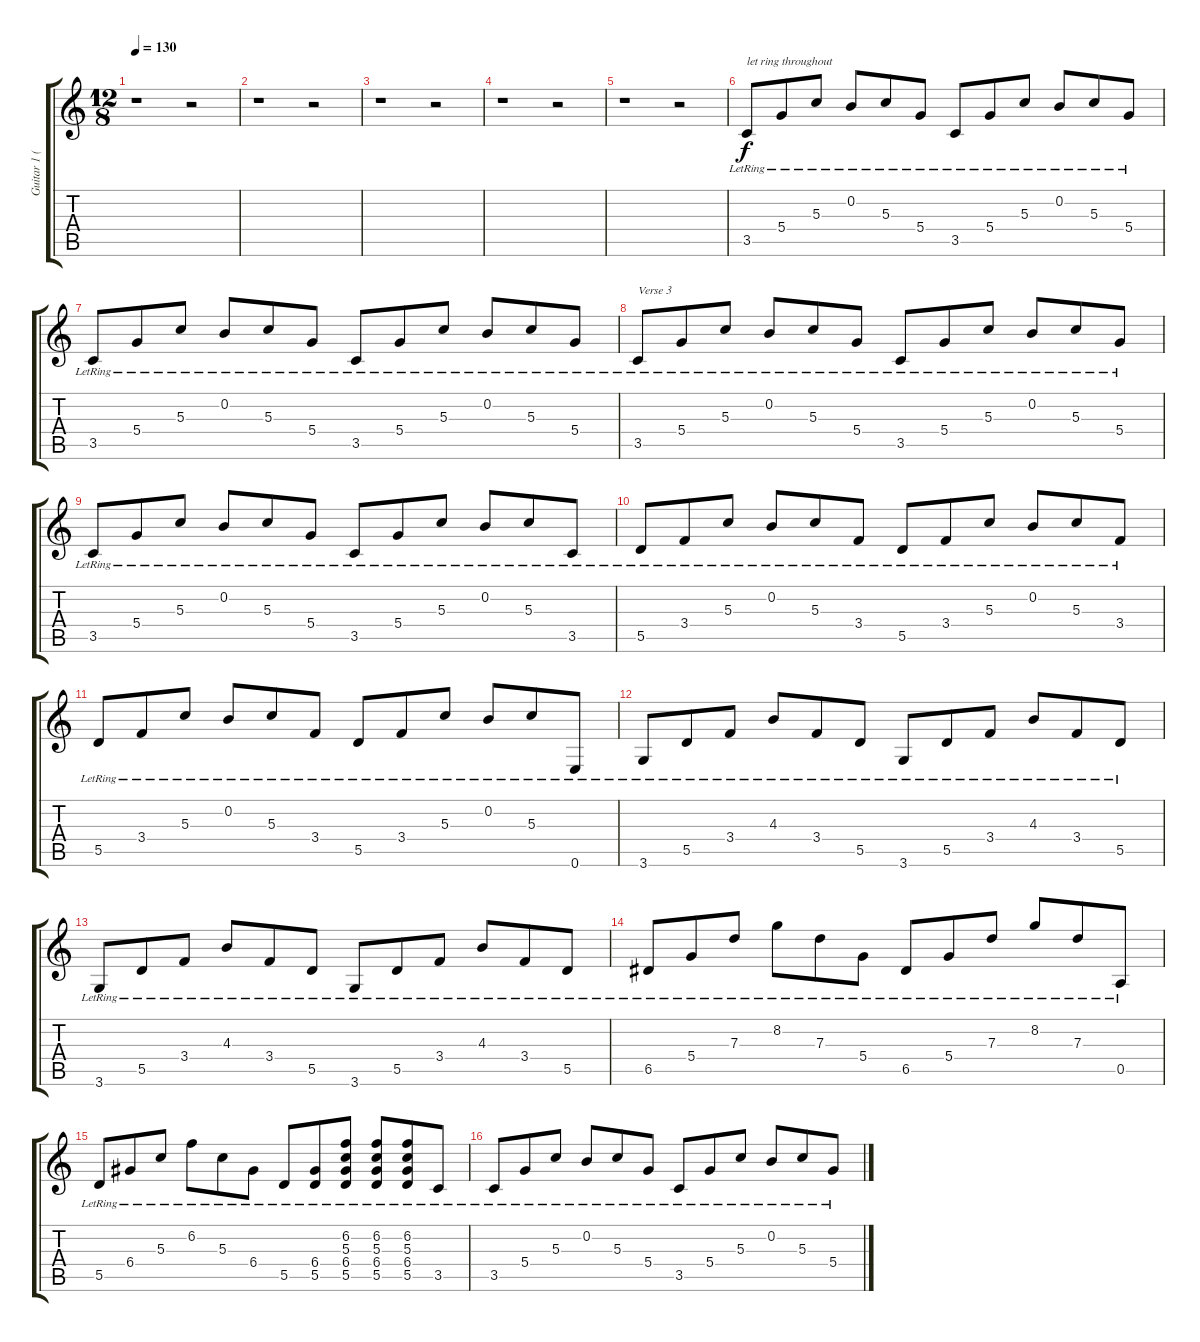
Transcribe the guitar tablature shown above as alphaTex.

\track ("Guitar 1 (Verse)" "Guitar 1 (") {instrument electricguitarclean}
\staff {score tabs}
\tuning (E4 B3 G3 D3 A2 E2) {hide}
\ts (12 8)
\tempo 130
\clef g2
\ks c
r.1{dy f} r.2 |
r.1 r.2 |
r.1 r.2 |
r.1 r.2 |
r.1 r.2 |
3.5{lr}.8{txt "let ring throughout"} 5.4{lr}.8 5.3{lr}.8 0.2{lr}.8 5.3{lr}.8 5.4{lr}.8 3.5{lr}.8 5.4{lr}.8 5.3{lr}.8 0.2{lr}.8 5.3{lr}.8 5.4{lr}.8 |
3.5{lr}.8 5.4{lr}.8 5.3{lr}.8 0.2{lr}.8 5.3{lr}.8 5.4{lr}.8 3.5{lr}.8 5.4{lr}.8 5.3{lr}.8 0.2{lr}.8 5.3{lr}.8 5.4{lr}.8 |
3.5{lr}.8{txt "Verse 3"} 5.4{lr}.8 5.3{lr}.8 0.2{lr}.8 5.3{lr}.8 5.4{lr}.8 3.5{lr}.8 5.4{lr}.8 5.3{lr}.8 0.2{lr}.8 5.3{lr}.8 5.4{lr}.8 |
3.5{lr}.8 5.4{lr}.8 5.3{lr}.8 0.2{lr}.8 5.3{lr}.8 5.4{lr}.8 3.5{lr}.8 5.4{lr}.8 5.3{lr}.8 0.2{lr}.8 5.3{lr}.8 3.5{lr}.8 |
5.5{lr}.8 3.4{lr}.8 5.3{lr}.8 0.2{lr}.8 5.3{lr}.8 3.4{lr}.8 5.5{lr}.8 3.4{lr}.8 5.3{lr}.8 0.2{lr}.8 5.3{lr}.8 3.4{lr}.8 |
5.5{lr}.8 3.4{lr}.8 5.3{lr}.8 0.2{lr}.8 5.3{lr}.8 3.4{lr}.8 5.5{lr}.8 3.4{lr}.8 5.3{lr}.8 0.2{lr}.8 5.3{lr}.8 0.6{lr}.8 |
3.6{lr}.8 5.5{lr}.8 3.4{lr}.8 4.3{lr}.8 3.4{lr}.8 5.5{lr}.8 3.6{lr}.8 5.5{lr}.8 3.4{lr}.8 4.3{lr}.8 3.4{lr}.8 5.5{lr}.8 |
3.6{lr}.8 5.5{lr}.8 3.4{lr}.8 4.3{lr}.8 3.4{lr}.8 5.5{lr}.8 3.6{lr}.8 5.5{lr}.8 3.4{lr}.8 4.3{lr}.8 3.4{lr}.8 5.5{lr}.8 |
6.5{lr}.8 5.4{lr}.8 7.3{lr}.8 8.2{lr}.8 7.3{lr}.8 5.4{lr}.8 6.5{lr}.8 5.4{lr}.8 7.3{lr}.8 8.2{lr}.8 7.3{lr}.8 0.5{lr}.8 |
5.5{lr}.8 6.4{lr}.8 5.3{lr}.8 6.2{lr}.8 5.3{lr}.8 6.4{lr}.8 5.5{lr}.8 (6.4{lr} 5.5{lr}).8 (6.2{lr} 5.3{lr} 6.4{lr} 5.5{lr}).8 (6.2{lr} 5.3{lr} 6.4{lr} 5.5{lr}).8 (6.2{lr} 5.3{lr} 6.4{lr} 5.5{lr}).8 3.5{lr}.8 |
3.5{lr}.8 5.4{lr}.8 5.3{lr}.8 0.2{lr}.8 5.3{lr}.8 5.4{lr}.8 3.5{lr}.8 5.4{lr}.8 5.3{lr}.8 0.2{lr}.8 5.3{lr}.8 5.4{lr}.8
